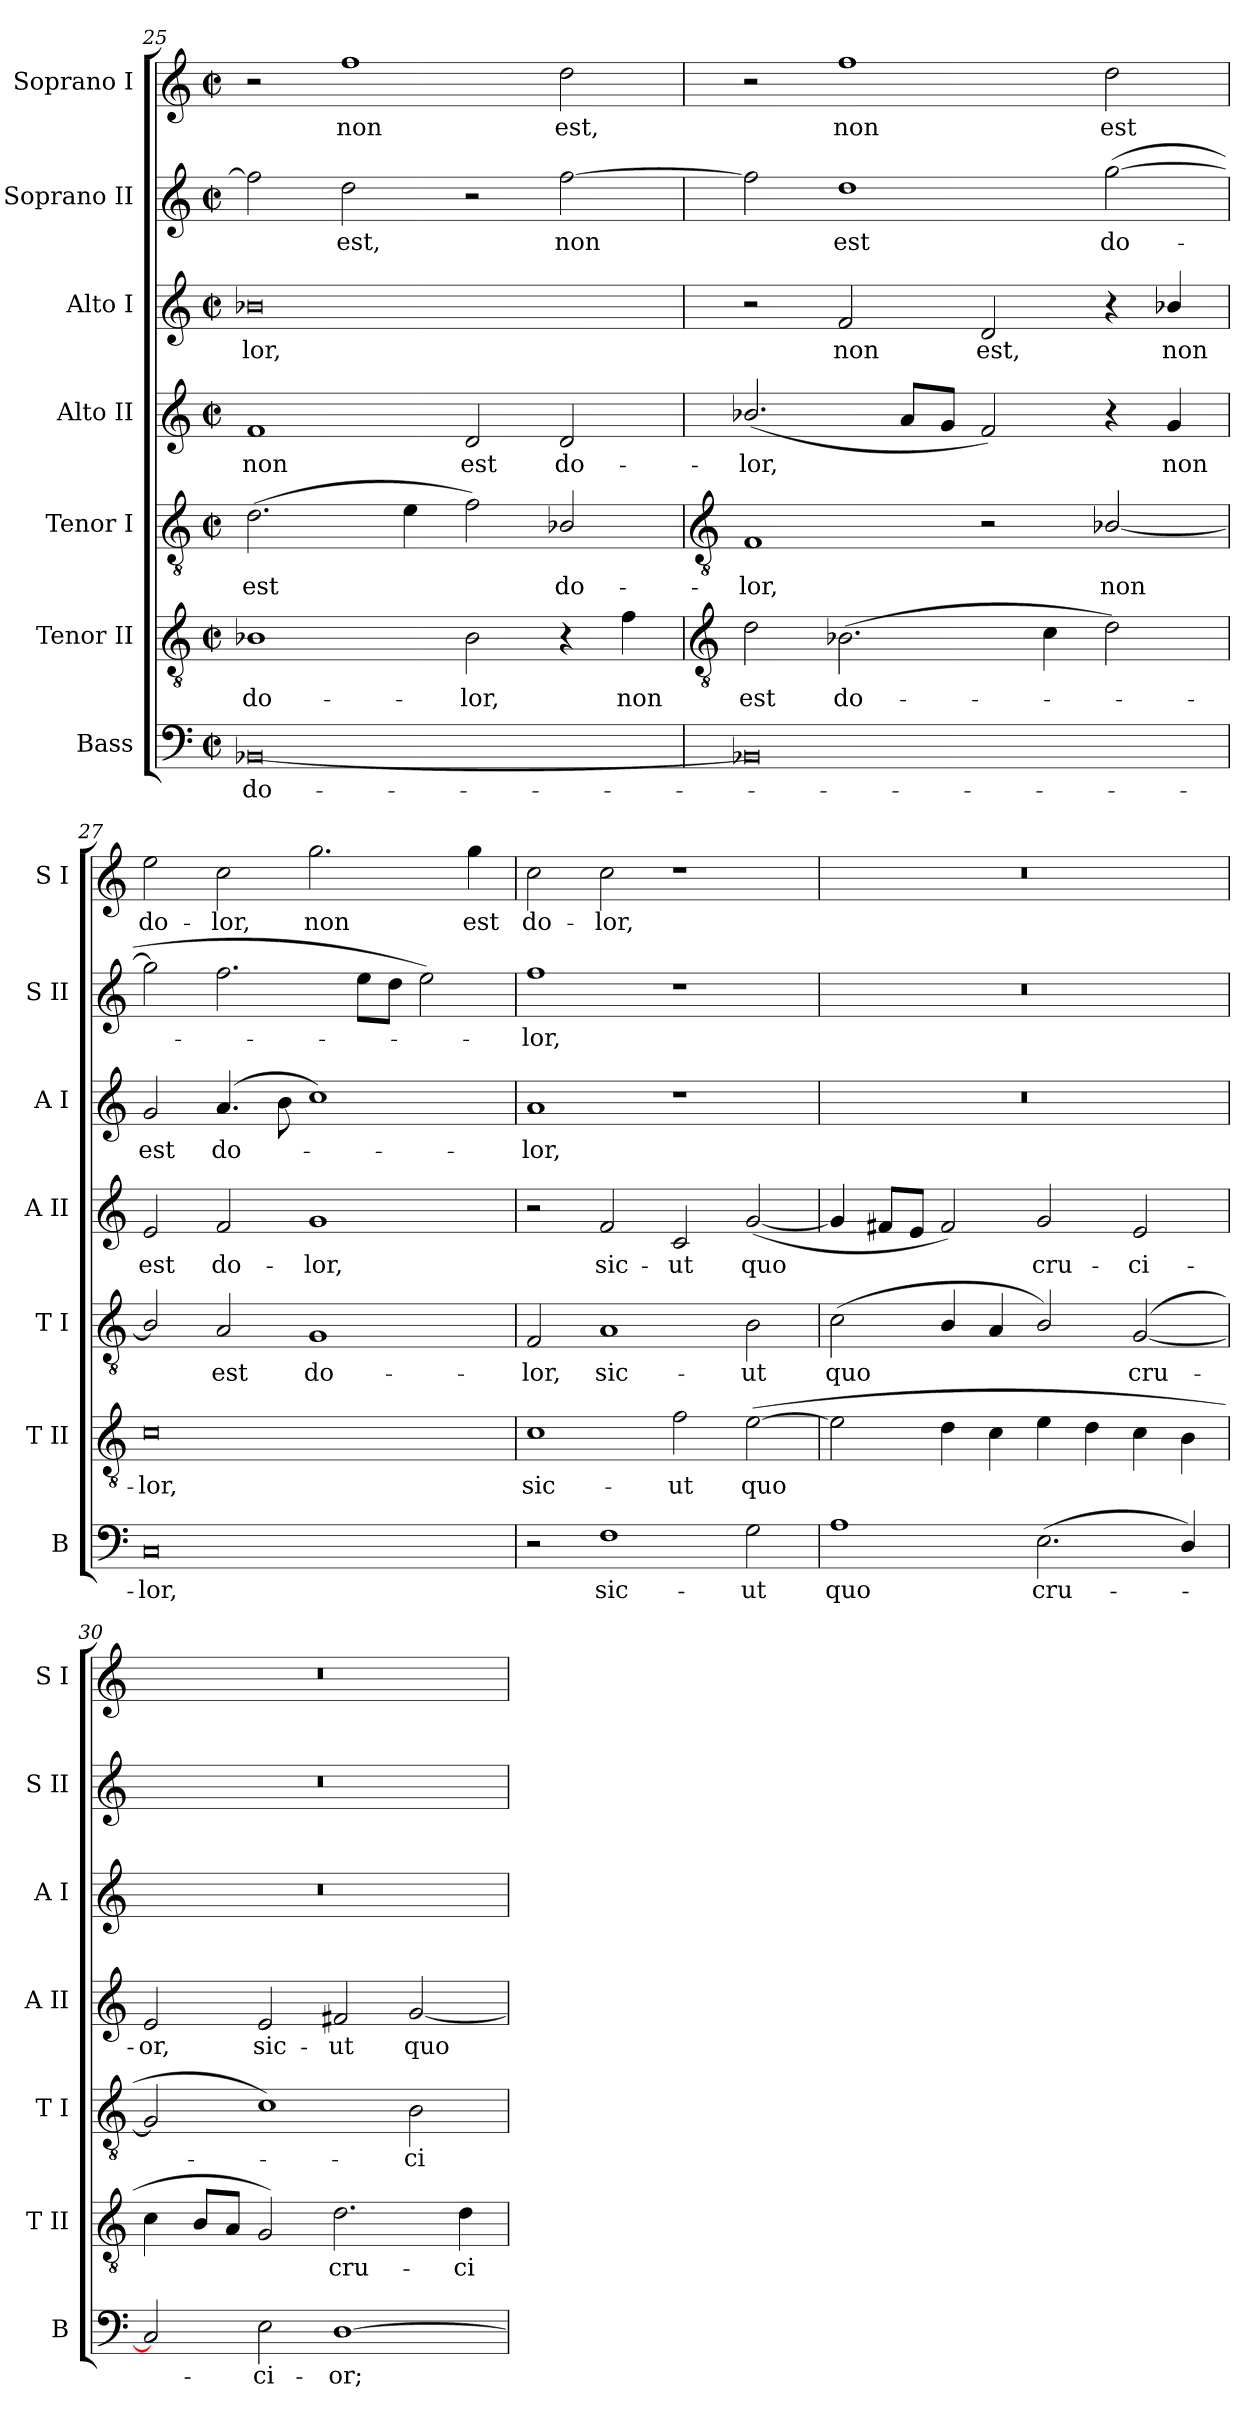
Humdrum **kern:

**kern	**text	**kern	**text	**kern	**text	**kern	**text	**kern	**text	**kern	**text	**kern	**text
*part7	*part7	*part6	*part6	*part5	*part5	*part4	*part4	*part3	*part3	*part2	*part2	*part1	*part1
*staff7	*staff7	*staff6	*staff6	*staff5	*staff5	*staff4	*staff4	*staff3	*staff3	*staff2	*staff2	*staff1	*staff1
*I"Bass	*	*I"Tenor II	*	*I"Tenor I	*	*I"Alto II	*	*I"Alto I	*	*I"Soprano II	*	*I"Soprano I	*
*I'B	*	*I'T II	*	*I'T I	*	*I'A II	*	*I'A I	*	*I'S II	*	*I'S I	*
*clefF4	*	*clefGv2	*	*clefGv2	*	*clefG2	*	*clefG2	*	*clefG2	*	*clefG2	*
*k[]	*	*k[]	*	*k[]	*	*k[]	*	*k[]	*	*k[]	*	*k[]	*
*C:	*	*C:	*	*C:	*	*C:	*	*C:	*	*C:	*	*C:	*
*M4/2	*	*M4/2	*	*M4/2	*	*M4/2	*	*M4/2	*	*M4/2	*	*M4/2	*
*met(c|)	*	*met(c|)	*	*met(c|)	*	*met(c|)	*	*met(c|)	*	*met(c|)	*	*met(c|)	*
=25	=25	=25	=25	=25	=25	=25	=25	=25	=25	=25	=25	=25	=25
!	!LO:LY:b	!	!LO:LY:b	!	!LO:LY:b	!	!LO:LY:b	!	!LO:LY:b	!	!	!	!
[0BB-X	do-	1B-X	do-	(>2.d	est	1f	non	0b-X	-lor,	2ff]	.	2r	.
!	!	!	!	!	!	!	!	!	!	!	!LO:LY:b	!	!LO:LY:b
.	.	.	.	.	.	.	.	.	.	2dd	est,	1ff	non
.	.	.	.	4e	.	.	.	.	.	.	.	.	.
!	!	!	!LO:LY:b	!	!	!	!LO:LY:b	!	!	!	!	!	!
.	.	2B-	-lor,	2f)	.	2d	est	.	.	2r	.	.	.
!	!	!	!	!	!LO:LY:b	!	!LO:LY:b	!	!	!	!LO:LY:b	!	!LO:LY:b
.	.	4r	.	2B-X/	do-	2d	do-	.	.	[2ff	non	2dd	est,
!	!	!	!LO:LY:b	!	!	!	!	!	!	!	!	!	!
.	.	4f	non	.	.	.	.	.	.	.	.	.	.
!!LO:LB:g=z
=26	=26	=26	=26	=26	=26	=26	=26	=26	=26	=26	=26	=26	=26
*	*	*clefGv2	*	*clefGv2	*	*	*	*	*	*	*	*	*
!	!	!	!LO:LY:b	!	!LO:LY:b	!	!LO:LY:b	!	!	!	!	!	!
0BB-X]	.	2d	est	1F	-lor,	(<2.b-X/	-lor,	2r	.	2ff]	.	2r	.
!	!	!	!LO:LY:b	!	!	!	!	!	!LO:LY:b	!	!LO:LY:b	!	!LO:LY:b
.	.	(>2.B-X	do-	.	.	.	.	2f	non	1dd	est	1ff	non
.	.	.	.	.	.	8aL	.	.	.	.	.	.	.
.	.	.	.	.	.	8gJ	.	.	.	.	.	.	.
!	!	!	!	!	!	!	!	!	!LO:LY:b	!	!	!	!
.	.	.	.	2r	.	2f)	.	2d	est,	.	.	.	.
.	.	4c	.	.	.	.	.	.	.	.	.	.	.
!	!	!	!	!	!LO:LY:b	!	!	!	!	!	!LO:LY:b	!	!LO:LY:b
.	.	2d)	.	[2B-X/	non	4r	.	4r	.	(>[2gg	do-	2dd	est
!	!	!	!	!	!	!	!LO:LY:b	!	!LO:LY:b	!	!	!	!
.	.	.	.	.	.	4g	non	4b-X/	non	.	.	.	.
=27	=27	=27	=27	=27	=27	=27	=27	=27	=27	=27	=27	=27	=27
!	!LO:LY:b	!	!LO:LY:b	!	!	!	!LO:LY:b	!	!LO:LY:b	!	!	!	!LO:LY:b
0C	lor,	0c	lor,	2B-/]	.	2e	est	2g	est	2gg]	.	2ee	do-
!	!	!	!	!	!LO:LY:b	!	!LO:LY:b	!	!LO:LY:b	!	!	!	!LO:LY:b
.	.	.	.	2A	est	2f	do-	(>4.a	do-	2.ff	.	2cc	-lor,
.	.	.	.	.	.	.	.	8b	.	.	.	.	.
!	!	!	!	!	!LO:LY:b	!	!LO:LY:b	!	!	!	!	!	!LO:LY:b
.	.	.	.	1G	do-	1g	-lor,	1cc)	.	.	.	2.gg	non
.	.	.	.	.	.	.	.	.	.	8eeL	.	.	.
.	.	.	.	.	.	.	.	.	.	8ddJ	.	.	.
.	.	.	.	.	.	.	.	.	.	2ee)	.	.	.
!	!	!	!	!	!	!	!	!	!	!	!	!	!LO:LY:b
.	.	.	.	.	.	.	.	.	.	.	.	4gg	est
=28	=28	=28	=28	=28	=28	=28	=28	=28	=28	=28	=28	=28	=28
!	!	!	!LO:LY:b	!	!LO:LY:b	!	!	!	!LO:LY:b	!	!LO:LY:b	!	!LO:LY:b
2r	.	1c	sic-	2F	-lor,	2r	.	1a	lor,	1ff	lor,	2cc	do-
!	!LO:LY:b	!	!	!	!LO:LY:b	!	!LO:LY:b	!	!	!	!	!	!LO:LY:b
1F	sic-	.	.	1A	sic-	2f	sic-	.	.	.	.	2cc	-lor,
!	!	!	!LO:LY:b	!	!	!	!LO:LY:b	!	!	!	!	!	!
.	.	2f	-ut	.	.	2c	-ut	1r	.	1r	.	1r	.
!	!LO:LY:b	!	!LO:LY:b	!	!LO:LY:b	!	!LO:LY:b	!	!	!	!	!	!
2G	-ut	(<[2e	quo	2B	-ut	(<[2g	quo	.	.	.	.	.	.
=29	=29	=29	=29	=29	=29	=29	=29	=29	=29	=29	=29	=29	=29
!	!LO:LY:b	!	!	!	!LO:LY:b	!	!	!	!	!	!	!	!
1A	quo	2e]	.	(<2c	quo	4g]	.	0r	.	0r	.	0r	.
.	.	.	.	.	.	8f#XL	.	.	.	.	.	.	.
.	.	.	.	.	.	8eJ	.	.	.	.	.	.	.
.	.	4d	.	4B/	.	2f#)	.	.	.	.	.	.	.
.	.	4c	.	4A	.	.	.	.	.	.	.	.	.
!	!LO:LY:b	!	!	!	!	!	!LO:LY:b	!	!	!	!	!	!
(<2.E	cru-	4e	.	2B/)	.	2g	cru-	.	.	.	.	.	.
.	.	4d	.	.	.	.	.	.	.	.	.	.	.
!	!	!	!	!	!LO:LY:b	!	!LO:LY:b	!	!	!	!	!	!
.	.	4c	.	(<[2G	cru-	2e	-ci-	.	.	.	.	.	.
4D/)	.	4B	.	.	.	.	.	.	.	.	.	.	.
=30	=30	=30	=30	=30	=30	=30	=30	=30	=30	=30	=30	=30	=30
!	!	!	!	!	!	!	!LO:LY:b	!	!	!	!	!	!
2C]	.	4c	.	2G]	.	2e	-or,	0r	.	0r	.	0r	.
.	.	8BL	.	.	.	.	.	.	.	.	.	.	.
.	.	8AJ	.	.	.	.	.	.	.	.	.	.	.
!	!LO:LY:b	!	!	!	!	!	!LO:LY:b	!	!	!	!	!	!
2E	ci-	2G)	.	1c)	.	2e	sic-	.	.	.	.	.	.
!	!LO:LY:b	!	!LO:LY:b	!	!	!	!LO:LY:b	!	!	!	!	!	!
[1D	-or;	2.d	cru-	.	.	2f#X	-ut	.	.	.	.	.	.
!	!	!	!	!	!LO:LY:b	!	!LO:LY:b	!	!	!	!	!	!
.	.	.	.	2B	ci-	[2g	quo	.	.	.	.	.	.
!	!	!	!LO:LY:b	!	!	!	!	!	!	!	!	!	!
.	.	4d	-ci-	.	.	.	.	.	.	.	.	.	.
=	=	=	=	=	=	=	=	=	=	=	=	=	=
*-	*-	*-	*-	*-	*-	*-	*-	*-	*-	*-	*-	*-	*-
